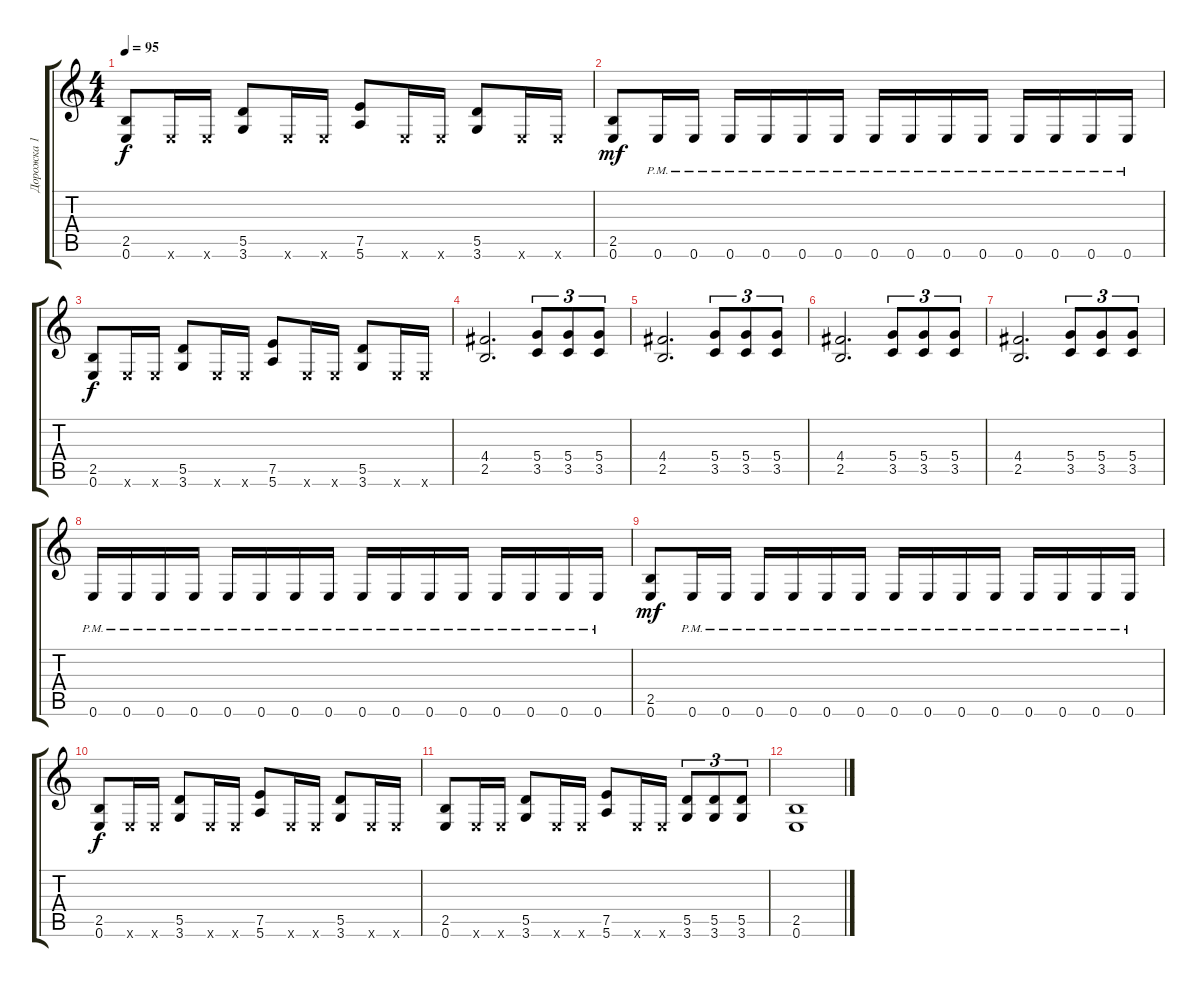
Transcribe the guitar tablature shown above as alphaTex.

\track ("Дорожка 1" "Дорожка 1") {instrument overdrivenguitar}
\staff {score tabs}
\tuning (E4 B3 G3 D3 A2 E2) {hide}
\ts (4 4)
\tempo 95
\clef g2
\ks c
(2.5 0.6).8{dy f} 0.6{x}.16 0.6{x}.16 (5.5 3.6).8 0.6{x}.16 0.6{x}.16 (7.5 5.6).8 0.6{x}.16 0.6{x}.16 (5.5 3.6).8 0.6{x}.16 0.6{x}.16 |
(2.5 0.6).8{dy mf} 0.6{pm}.16 0.6{pm}.16 0.6{pm}.16 0.6{pm}.16 0.6{pm}.16 0.6{pm}.16 0.6{pm}.16 0.6{pm}.16 0.6{pm}.16 0.6{pm}.16 0.6{pm}.16 0.6{pm}.16 0.6{pm}.16 0.6{pm}.16 |
(2.5 0.6).8{dy f} 0.6{x}.16 0.6{x}.16 (5.5 3.6).8 0.6{x}.16 0.6{x}.16 (7.5 5.6).8 0.6{x}.16 0.6{x}.16 (5.5 3.6).8 0.6{x}.16 0.6{x}.16 |
(4.4 2.5).2{d} (5.4 3.5).8{tu (3 2)} (5.4 3.5).8{tu (3 2)} (5.4 3.5).8{tu (3 2)} |
(4.4 2.5).2{d} (5.4 3.5).8{tu (3 2)} (5.4 3.5).8{tu (3 2)} (5.4 3.5).8{tu (3 2)} |
(4.4 2.5).2{d} (5.4 3.5).8{tu (3 2)} (5.4 3.5).8{tu (3 2)} (5.4 3.5).8{tu (3 2)} |
(4.4 2.5).2{d} (5.4 3.5).8{tu (3 2)} (5.4 3.5).8{tu (3 2)} (5.4 3.5).8{tu (3 2)} |
0.6{pm}.16 0.6{pm}.16 0.6{pm}.16 0.6{pm}.16 0.6{pm}.16 0.6{pm}.16 0.6{pm}.16 0.6{pm}.16 0.6{pm}.16 0.6{pm}.16 0.6{pm}.16 0.6{pm}.16 0.6{pm}.16 0.6{pm}.16 0.6{pm}.16 0.6{pm}.16 |
(2.5 0.6).8{dy mf} 0.6{pm}.16 0.6{pm}.16 0.6{pm}.16 0.6{pm}.16 0.6{pm}.16 0.6{pm}.16 0.6{pm}.16 0.6{pm}.16 0.6{pm}.16 0.6{pm}.16 0.6{pm}.16 0.6{pm}.16 0.6{pm}.16 0.6{pm}.16 |
(2.5 0.6).8{dy f} 0.6{x}.16 0.6{x}.16 (5.5 3.6).8 0.6{x}.16 0.6{x}.16 (7.5 5.6).8 0.6{x}.16 0.6{x}.16 (5.5 3.6).8 0.6{x}.16 0.6{x}.16 |
(2.5 0.6).8 0.6{x}.16 0.6{x}.16 (5.5 3.6).8 0.6{x}.16 0.6{x}.16 (7.5 5.6).8 0.6{x}.16 0.6{x}.16 (5.5 3.6).8{tu (3 2)} (5.5 3.6).8{tu (3 2)} (5.5 3.6).8{tu (3 2)} |
(2.5 0.6).1
